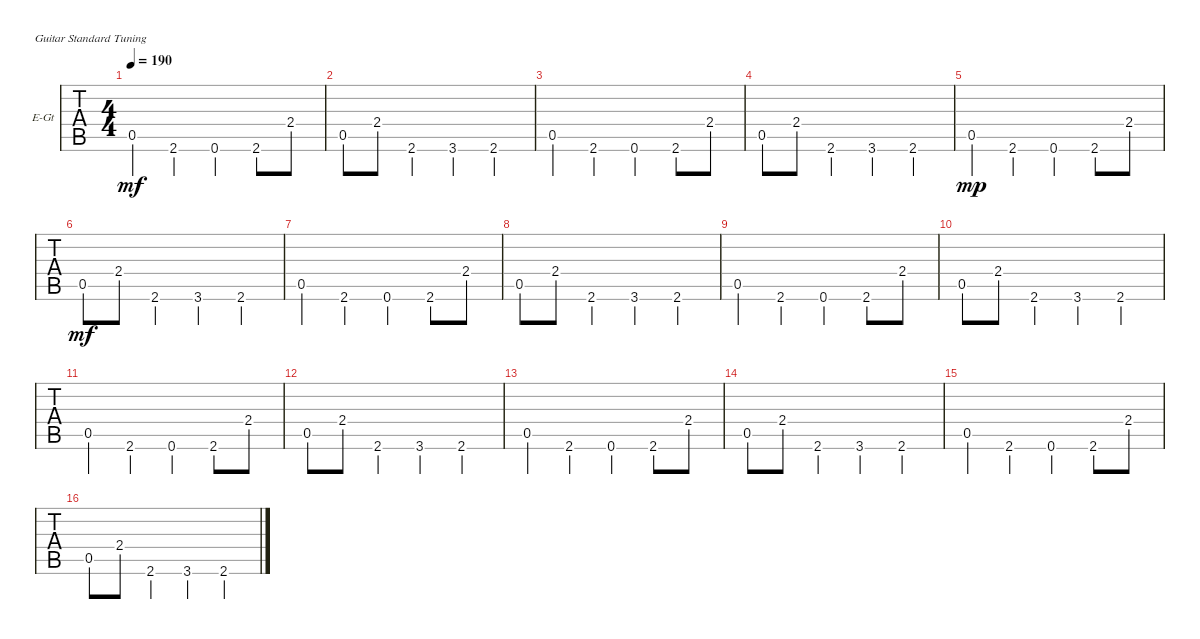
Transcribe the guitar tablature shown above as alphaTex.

\defaultSystemsLayout 4
\bracketExtendMode groupsimilarinstruments
\firstSystemTrackNameOrientation horizontal
\otherSystemsTrackNameOrientation horizontal
\track ("Guitar 2" "E-Gt") {instrument electricguitarclean}
\staff {tabs}
\tuning (E4 B3 G3 D3 A2 E2)
\ts (4 4)
\tempo 190
\clef g2
\ks c
0.5.4{dy mf} 2.6.4 0.6.4 2.6.8 2.4.8 |
0.5.8 2.4.8 2.6.4 3.6.4 2.6.4 |
0.5.4 2.6.4 0.6.4 2.6.8 2.4.8 |
0.5.8 2.4.8 2.6.4 3.6.4 2.6.4 |
0.5.4{dy mp} 2.6.4 0.6.4 2.6.8 2.4.8 |
0.5.8{dy mf} 2.4.8 2.6.4 3.6.4 2.6.4 |
0.5.4 2.6.4 0.6.4 2.6.8 2.4.8 |
0.5.8 2.4.8 2.6.4 3.6.4 2.6.4 |
0.5.4 2.6.4 0.6.4 2.6.8 2.4.8 |
0.5.8 2.4.8 2.6.4 3.6.4 2.6.4 |
0.5.4 2.6.4 0.6.4 2.6.8 2.4.8 |
0.5.8 2.4.8 2.6.4 3.6.4 2.6.4 |
0.5.4 2.6.4 0.6.4 2.6.8 2.4.8 |
0.5.8 2.4.8 2.6.4 3.6.4 2.6.4 |
0.5.4 2.6.4 0.6.4 2.6.8 2.4.8 |
0.5.8 2.4.8 2.6.4 3.6.4 2.6.4
